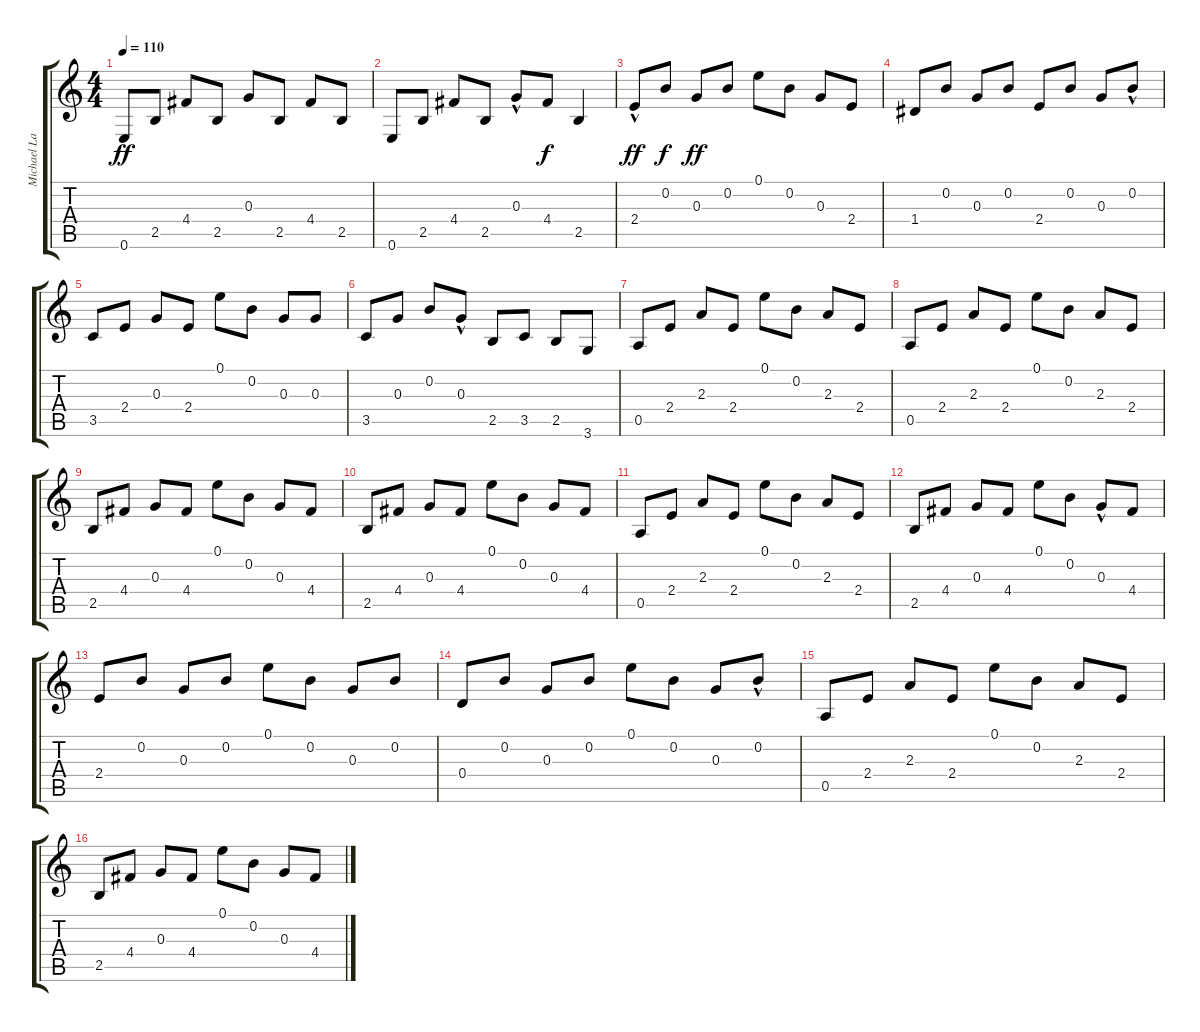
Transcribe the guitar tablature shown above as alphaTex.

\track ("Michael Lardy" "Michael La") {instrument acousticguitarsteel}
\staff {score tabs}
\tuning (E4 B3 G3 D3 A2 E2) {hide}
\ts (4 4)
\tempo 110
\clef g2
\ks c
0.6.8{dy ff} 2.5.8 4.4.8 2.5.8 0.3.8 2.5.8 4.4.8 2.5.8 |
0.6.8 2.5.8 4.4.8 2.5.8 0.3{hac}.8 4.4.8{dy f} 2.5.4 |
2.4{hac}.8{dy ff} 0.2.8{dy f} 0.3.8{dy ff} 0.2.8 0.1.8 0.2.8 0.3.8 2.4.8 |
1.4.8 0.2.8 0.3.8 0.2.8 2.4.8 0.2.8 0.3.8 0.2{hac}.8 |
3.5.8 2.4.8 0.3.8 2.4.8 0.1.8 0.2.8 0.3.8 0.3.8 |
3.5.8 0.3.8 0.2.8 0.3{hac}.8 2.5.8 3.5.8 2.5.8 3.6.8 |
0.5.8 2.4.8 2.3.8 2.4.8 0.1.8 0.2.8 2.3.8 2.4.8 |
0.5.8 2.4.8 2.3.8 2.4.8 0.1.8 0.2.8 2.3.8 2.4.8 |
2.5.8 4.4.8 0.3.8 4.4.8 0.1.8 0.2.8 0.3.8 4.4.8 |
2.5.8 4.4.8 0.3.8 4.4.8 0.1.8 0.2.8 0.3.8 4.4.8 |
0.5.8 2.4.8 2.3.8 2.4.8 0.1.8 0.2.8 2.3.8 2.4.8 |
2.5.8 4.4.8 0.3.8 4.4.8 0.1.8 0.2.8 0.3{hac}.8 4.4.8 |
2.4.8 0.2.8 0.3.8 0.2.8 0.1.8 0.2.8 0.3.8 0.2.8 |
0.4.8 0.2.8 0.3.8 0.2.8 0.1.8 0.2.8 0.3.8 0.2{hac}.8 |
0.5.8 2.4.8 2.3.8 2.4.8 0.1.8 0.2.8 2.3.8 2.4.8 |
2.5.8 4.4.8 0.3.8 4.4.8 0.1.8 0.2.8 0.3.8 4.4.8
